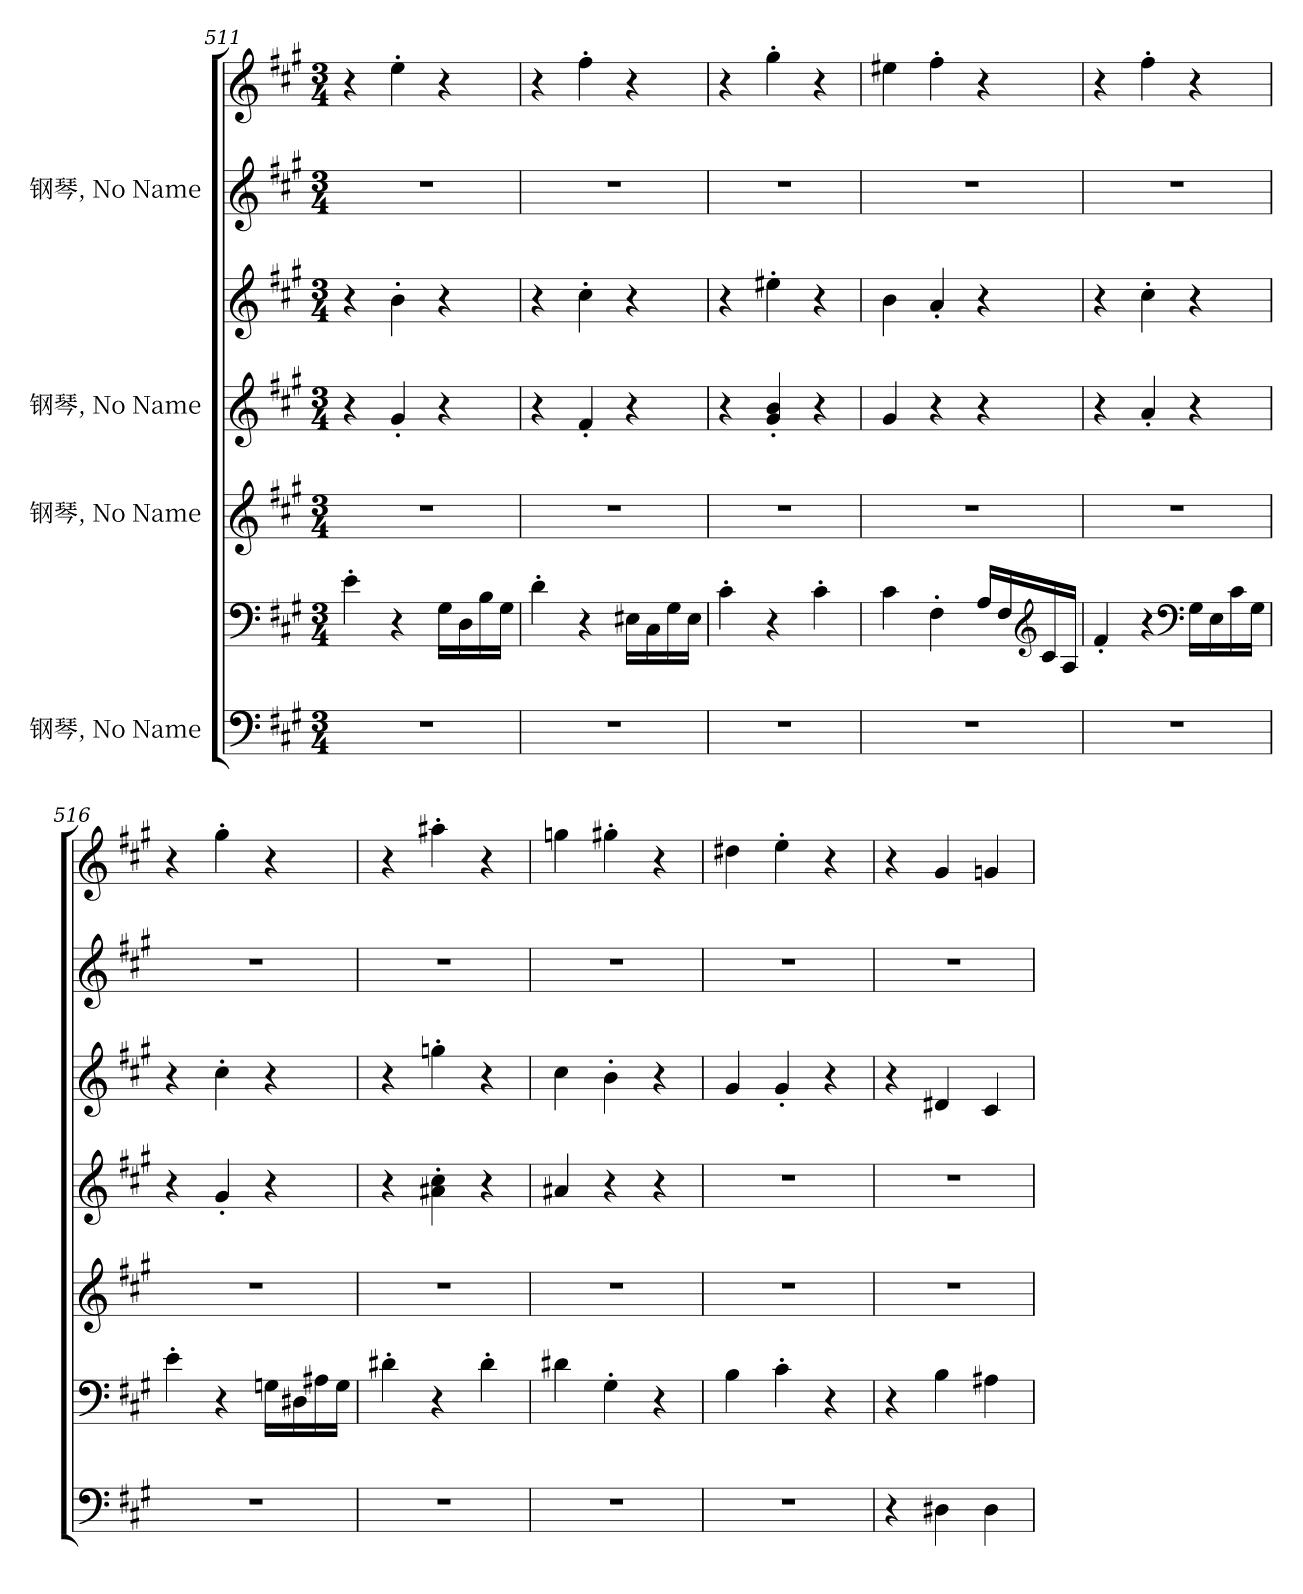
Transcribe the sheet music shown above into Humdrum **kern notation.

**kern	**kern	**kern	**kern	**kern	**kern	**kern
*part4	*part4	*part3	*part2	*part2	*part1	*part1
*staff7	*staff6	*staff5	*staff4	*staff3	*staff2	*staff1
*I"钢琴, No Name	*	*I"钢琴, No Name	*I"钢琴, No Name	*	*I"钢琴, No Name	*
*clefF4	*clefF4	*clefG2	*clefG2	*clefG2	*clefG2	*clefG2
*k[f#c#g#]	*k[f#c#g#]	*k[f#c#g#]	*k[f#c#g#]	*k[f#c#g#]	*k[f#c#g#]	*k[f#c#g#]
*M3/4	*M3/4	*M3/4	*M3/4	*M3/4	*M3/4	*M3/4
=511	=511	=511	=511	=511	=511	=511
2.r	4e'\	2.r	4r	4r	2.r	4r
.	4r	.	4g#'/	4b'\	.	4ee'\
*	*	*	*	*	*	*MM150
.	16G#\LL	.	4r	4r	.	4r
.	16D\	.	.	.	.	.
.	16B\	.	.	.	.	.
.	16G#\JJ	.	.	.	.	.
=512	=512	=512	=512	=512	=512	=512
2.r	4d'\	2.r	4r	4r	2.r	4r
.	4r	.	4f#'/	4cc#'\	.	4ff#'\
*	*	*	*	*	*	*MM150
.	16E#X\LL	.	4r	4r	.	4r
.	16C#\	.	.	.	.	.
.	16G#\	.	.	.	.	.
.	16E#\JJ	.	.	.	.	.
=513	=513	=513	=513	=513	=513	=513
*	*	*	*	*	*	*MM149
2.r	4c#'\	2.r	4r	4r	2.r	4r
.	4r	.	4g#/' 4b/'	4ee#X'\	.	4gg#'\
.	4c#'\	.	4r	4r	.	4r
=514	=514	=514	=514	=514	=514	=514
*	*	*	*	*	*	*MM145
2.r	4c#\	2.r	4g#/	4b\	2.r	4ee#X\
*	*	*	*	*	*	*MM143
.	4F#'\	.	4r	4a'/	.	4ff#'\
*	*	*	*	*	*	*MM150
.	16A/LL	.	4r	4r	.	4r
.	16F#/	.	.	.	.	.
*	*clefG2	*	*	*	*	*
.	16c#/	.	.	.	.	.
.	16A/JJ	.	.	.	.	.
!!LO:PB:g=z
=515	=515	=515	=515	=515	=515	=515
2.r	4f#'/	2.r	4r	4r	2.r	4r
.	4r	.	4a'/	4cc#'\	.	4ff#'\
*	*clefF4	*	*	*	*	*
*	*	*	*	*	*	*MM150
.	16G#\LL	.	4r	4r	.	4r
.	16E\	.	.	.	.	.
.	16c#\	.	.	.	.	.
.	16G#\JJ	.	.	.	.	.
=516	=516	=516	=516	=516	=516	=516
2.r	4e'\	2.r	4r	4r	2.r	4r
.	4r	.	4g#'/	4cc#'\	.	4gg#'\
*	*	*	*	*	*	*MM150
.	16Gn\LL	.	4r	4r	.	4r
.	16D#X\	.	.	.	.	.
.	16A#X\	.	.	.	.	.
.	16G\JJ	.	.	.	.	.
=517	=517	=517	=517	=517	=517	=517
*	*	*	*	*	*	*MM149
2.r	4d#X'\	2.r	4r	4r	2.r	4r
.	4r	.	4a#X\' 4cc#\'	4ggn'\	.	4aa#X'\
.	4d#'\	.	4r	4r	.	4r
=518	=518	=518	=518	=518	=518	=518
*	*	*	*	*	*	*MM145
2.r	4d#X\	2.r	4a#X/	4cc#\	2.r	4ggn\
.	4G#'\	.	4r	4b'\	.	4gg#X'\
.	4r	.	4r	4r	.	4r
=519	=519	=519	=519	=519	=519	=519
2.r	4B\	2.r	2.r	4g#/	2.r	4dd#X\
.	4c#'\	.	.	4g#'/	.	4ee'\
.	4r	.	.	4r	.	4r
=520	=520	=520	=520	=520	=520	=520
*	*	*	*	*	*	*MM120
4r	4r	2.r	2.r	4r	2.r	4r
*	*	*	*	*	*	*MM141
4D#X\	4B\	.	.	4d#X/	.	4g#/
4D#\	4A#X\	.	.	4c#/	.	4gn/
=	=	=	=	=	=	=
*-	*-	*-	*-	*-	*-	*-
